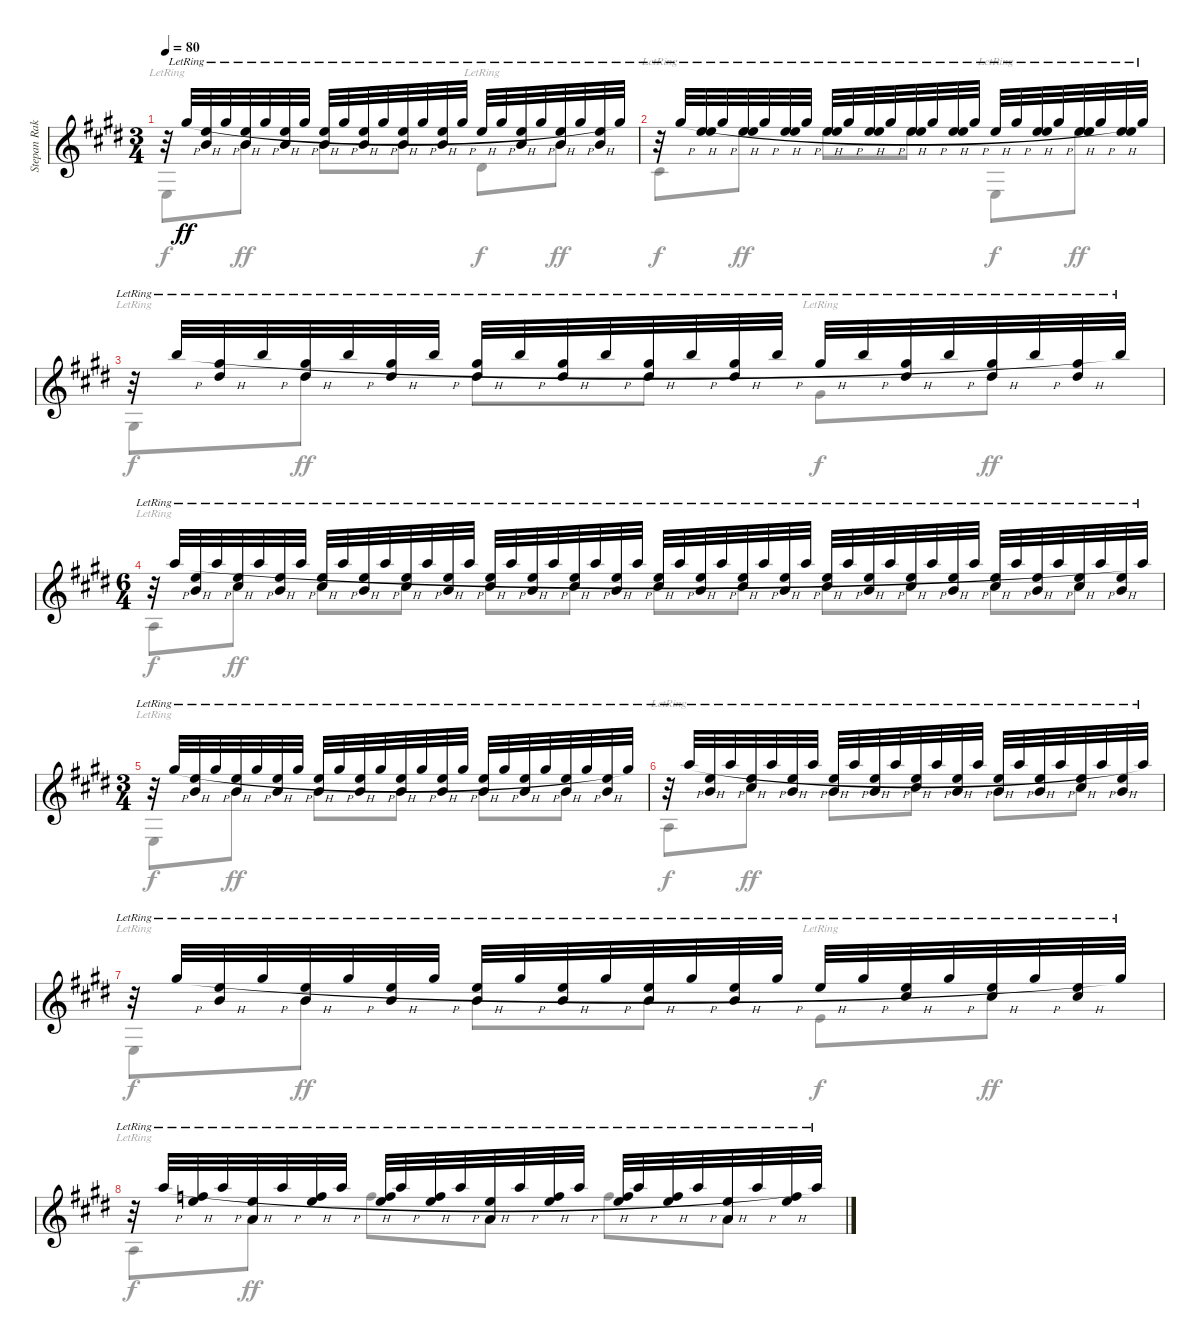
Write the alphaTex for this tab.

\track ("Stepan Rak" "Stepan Rak") {instrument acousticguitarnylon}
\staff {score}
\tuning (E4 B3 G3 D3 A2 E2) {hide}
\voice
\ts (3 4)
\tempo 80
\clef g2
\ks e
r.32{dy ff} 4.1{h lr}.32 (0.1{h lr} 0.2{lr}).32 4.1{h lr}.32 (0.1{h lr} 0.2{lr}).32 4.1{h lr}.32 (0.1{h lr} 0.2{lr}).32 4.1{h lr}.32 (0.1{h lr} 0.2{lr}).32 4.1{h lr}.32 (0.1{h lr} 0.2{lr}).32 4.1{h lr}.32 (0.1{h lr} 0.2{lr}).32 4.1{h lr}.32 (0.1{h lr} 0.2{lr}).32 4.1{h lr}.32 0.1{h lr}.32 4.1{h lr}.32 (0.1{h lr} 0.2{lr}).32 4.1{h lr}.32 (0.1{h lr} 0.2{lr}).32 4.1{h lr}.32 (0.1{h lr} 0.2{lr}).32 4.1{lr}.32 |
r.32 4.1{h lr}.32 (0.1{h lr} 5.2{lr}).32 4.1{h lr}.32 (0.1{h lr} 5.2{lr}).32 4.1{h lr}.32 (0.1{h lr} 5.2{lr}).32 4.1{h lr}.32 (0.1{h lr} 5.2{lr}).32 4.1{h lr}.32 (0.1{h lr} 5.2{lr}).32 4.1{h lr}.32 (0.1{h lr} 5.2{lr}).32 4.1{h lr}.32 (0.1{h lr} 5.2{lr}).32 4.1{h lr}.32 0.1{h lr}.32 4.1{h lr}.32 (0.1{h lr} 5.2{lr}).32 4.1{h lr}.32 (0.1{h lr} 5.2{lr}).32 4.1{h lr}.32 (0.1{h lr} 5.2{lr}).32 4.1{lr}.32 |
r.32 7.1{h lr}.32 (4.1{h lr} 4.2{lr}).32 7.1{h lr}.32 (4.1{h lr} 4.2{lr}).32 7.1{h lr}.32 (4.1{h lr} 4.2{lr}).32 7.1{h lr}.32 (4.1{h lr} 4.2{lr}).32 7.1{h lr}.32 (4.1{h lr} 4.2{lr}).32 7.1{h lr}.32 (4.1{h lr} 4.2{lr}).32 7.1{h lr}.32 (4.1{h lr} 4.2{lr}).32 7.1{h lr}.32 4.1{h lr}.32 7.1{h lr}.32 (4.1{h lr} 4.2{lr}).32 7.1{h lr}.32 (4.1{h lr} 4.2{lr}).32 7.1{h lr}.32 (4.1{h lr} 4.2{lr}).32 7.1{lr}.32 |
\ts (6 4)
r.32 5.1{h lr}.32 (0.1{h lr} 0.2{lr}).32 5.1{h lr}.32 (0.1{h lr} 6.3{lr}).32 5.1{h lr}.32 (0.1{h lr} 0.2{lr}).32 5.1{h lr}.32 (0.1{h lr} 6.3{lr}).32 5.1{h lr}.32 (0.1{h lr} 0.2{lr}).32 5.1{h lr}.32 (0.1{h lr} 6.3{lr}).32 5.1{h lr}.32 (0.1{h lr} 0.2{lr}).32 5.1{h lr}.32 (0.1{h lr} 6.3{lr}).32 5.1{h lr}.32 (0.1{h lr} 0.2{lr}).32 5.1{h lr}.32 (0.1{h lr} 6.3{lr}).32 5.1{h lr}.32 (0.1{h lr} 0.2{lr}).32 5.1{h lr}.32 (0.1{h lr} 6.3{lr}).32 5.1{h lr}.32 (0.1{h lr} 0.2{lr}).32 5.1{h lr}.32 (0.1{h lr} 6.3{lr}).32 5.1{h lr}.32 (0.1{h lr} 0.2{lr}).32 5.1{h lr}.32 (0.1{h lr} 6.3{lr}).32 5.1{h lr}.32 (0.1{h lr} 0.2{lr}).32 5.1{h lr}.32 (0.1{h lr} 6.3{lr}).32 5.1{h lr}.32 (0.1{h lr} 0.2{lr}).32 5.1{h lr}.32 (0.1{h lr} 6.3{lr}).32 5.1{h lr}.32 (0.1{h lr} 0.2{lr}).32 5.1{h lr}.32 (0.1{h lr} 6.3{lr}).32 5.1{h lr}.32 (0.1{h lr} 0.2{lr}).32 5.1{lr}.32 |
\ts (3 4)
r.32 4.1{h lr}.32 (0.1{h lr} 0.2{lr}).32 4.1{h lr}.32 (0.1{h lr} 4.3{lr}).32 4.1{h lr}.32 (0.1{h lr} 0.2{lr}).32 4.1{h lr}.32 (0.1{h lr} 0.2{lr}).32 4.1{h lr}.32 (0.1{h lr} 0.2{lr}).32 4.1{h lr}.32 (0.1{h lr} 4.3{lr}).32 4.1{h lr}.32 (0.1{h lr} 0.2{lr}).32 4.1{h lr}.32 (0.1{h lr} 0.2{lr}).32 4.1{h lr}.32 (0.1{h lr} 0.2{lr}).32 4.1{h lr}.32 (0.1{h lr} 4.3{lr}).32 4.1{h lr}.32 (0.1{h lr} 0.2{lr}).32 4.1{lr}.32 |
r.32 5.1{h lr}.32 (0.1{h lr} 0.2{lr}).32 5.1{h lr}.32 (0.1{h lr} 6.3{lr}).32 5.1{h lr}.32 (0.1{h lr} 0.2{lr}).32 5.1{h lr}.32 (0.1{h lr} 0.2{lr}).32 5.1{h lr}.32 (0.1{h lr} 0.2{lr}).32 5.1{h lr}.32 (0.1{h lr} 6.3{lr}).32 5.1{h lr}.32 (0.1{h lr} 0.2{lr}).32 5.1{h lr}.32 (0.1{h lr} 0.2{lr}).32 5.1{h lr}.32 (0.1{h lr} 0.2{lr}).32 5.1{h lr}.32 (0.1{h lr} 6.3{lr}).32 5.1{h lr}.32 (0.1{h lr} 0.2{lr}).32 5.1{lr}.32 |
r.32 4.1{h lr}.32 (0.1{h lr} 0.2{lr}).32 4.1{h lr}.32 (0.1{h lr} 4.3{lr}).32 4.1{h lr}.32 (0.1{h lr} 0.2{lr}).32 4.1{h lr}.32 (0.1{h lr} 0.2{lr}).32 4.1{h lr}.32 (0.1{h lr} 0.2{lr}).32 4.1{h lr}.32 (0.1{h lr} 4.3{lr}).32 4.1{h lr}.32 (0.1{h lr} 0.2{lr}).32 4.1{h lr}.32 0.1{h lr}.32 4.1{h lr}.32 (0.1{h lr} 2.2{lr}).32 4.1{h lr}.32 (0.1{h lr} 2.2{lr}).32 4.1{h lr}.32 (0.1{h lr} 2.2{lr}).32 4.1{lr}.32 |
r.32 5.1{h lr}.32 (0.1{h lr} 6.2{lr}).32 5.1{h lr}.32 (0.1{h lr} 7.4{lr}).32 5.1{h lr}.32 (0.1{h lr} 6.2{lr}).32 5.1{h lr}.32 (0.1{h lr} 6.2{lr}).32 5.1{h lr}.32 (0.1{h lr} 6.2{lr}).32 5.1{h lr}.32 (0.1{h lr} 7.4{lr}).32 5.1{h lr}.32 (0.1{h lr} 6.2{lr}).32 5.1{h lr}.32 (0.1{h lr} 6.2{lr}).32 5.1{h lr}.32 (0.1{h lr} 6.2{lr}).32 5.1{h lr}.32 (0.1{h lr} 7.4{lr}).32 5.1{h lr}.32 (0.1{h lr} 6.2{lr}).32 5.1{lr}.32
\voice
\clef g2
\ottava regular
\simile none
\ks e
0.6{lr}.8{dy f} 0.2.8{dy ff} 0.2.8 0.2.8 6.5{lr}.8{dy f} 0.2.8{dy ff} |
4.5{lr}.8{dy f} 5.2.8{dy ff} 5.2.8 5.2.8 0.6{lr}.8{dy f} 5.2.8{dy ff} |
4.6{lr}.8{dy f} 4.2.8{dy ff} 4.2.8 4.2.8 6.4{lr}.8{dy f} 4.2.8{dy ff} |
0.5{lr}.8{dy f} 6.3.8{dy ff} 6.3.8 6.3.8 6.3.8 6.3.8 6.3.8 6.3.8 6.3.8 6.3.8 6.3.8 6.3.8 |
0.6{lr}.8{dy f} 4.3.8{dy ff} 0.2.8 4.3.8 0.2.8 4.3.8 |
0.5{lr}.8{dy f} 6.3.8{dy ff} 0.2.8 6.3.8 0.2.8 6.3.8 |
0.6{lr}.8{dy f} 4.3.8{dy ff} 0.2.8 4.3.8 2.4{lr}.8{dy f} 2.2.8{dy ff} |
0.5{lr}.8{dy f} 7.4.8{dy ff} 6.2.8 7.4.8 6.2.8 7.4.8
